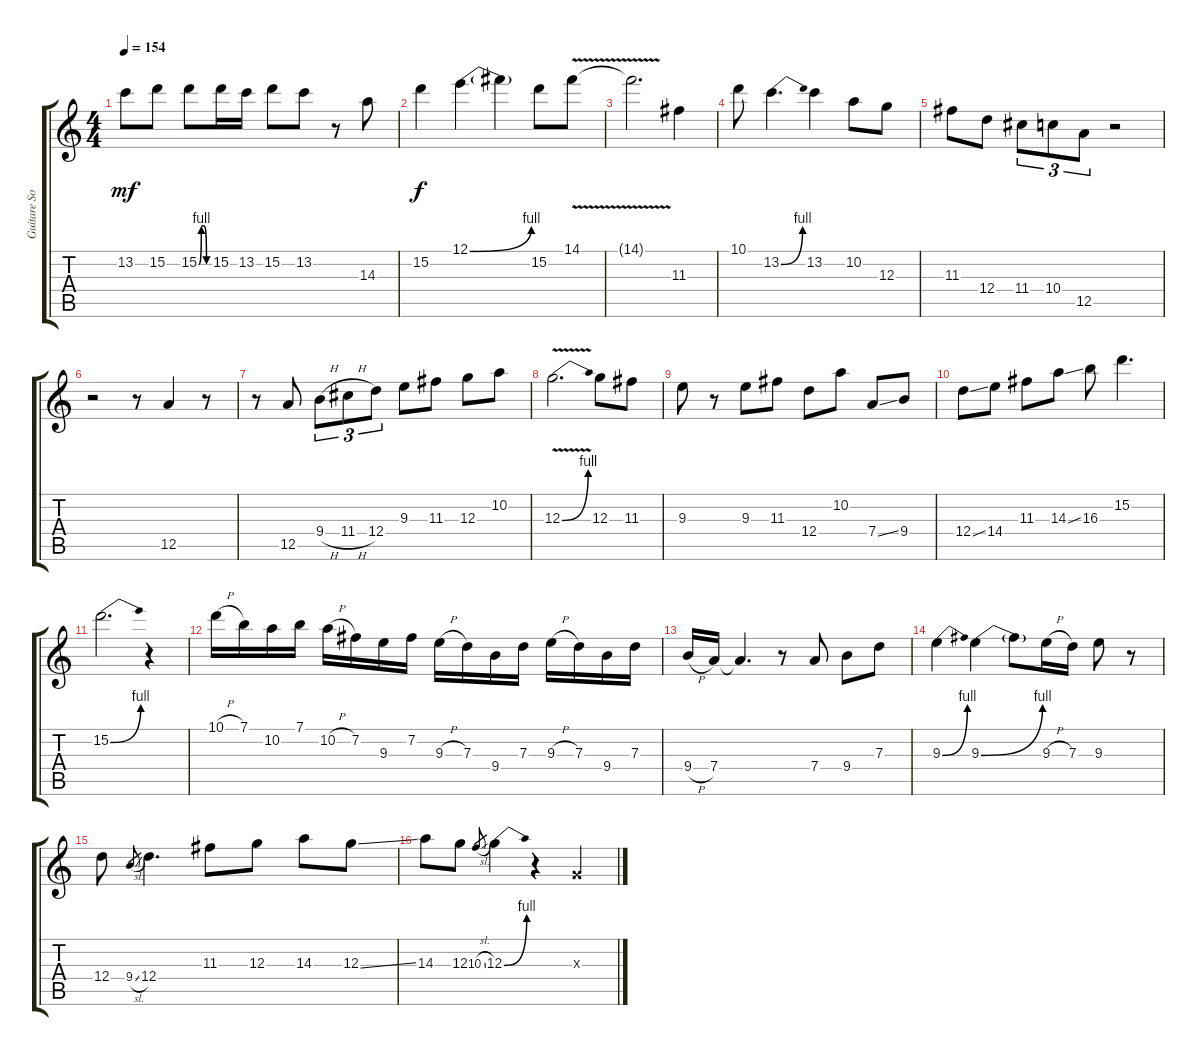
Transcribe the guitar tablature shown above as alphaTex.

\track ("Guitare Solo" "Guitare So") {instrument distortionguitar}
\staff {score tabs}
\tuning (E4 B3 G3 D3 A2 E2) {hide}
\ts (4 4)
\tempo 154
\clef g2
\ks c
13.2.8{dy mf} 15.2.8 15.2{be (custom 0 0 15 4 30 4 45 0 60 0)}.8 15.2.16 13.2.16 15.2.8 13.2.8 r.8 14.3.8 |
15.2.4{dy f} 12.1{be (bend 0 0 60 4)}.4 12.1{t}.4 15.2.8 14.1{v}.8 |
14.1{t}.2{d} 11.3.4 |
10.1.8 13.2{be (bend 0 0 60 4)}.4{d} 13.2.4 10.2.8 12.3.8 |
11.3.8 12.4.8 11.4.8{tu (3 2)} 10.4.8{tu (3 2)} 12.5.8{tu (3 2)} r.2 |
r.2 r.8 12.5.4 r.8 |
r.8 12.5.8 9.4{h}.8{tu (3 2)} 11.4{h}.8{tu (3 2)} 12.4.8{tu (3 2)} 9.3.8 11.3.8 12.3.8 10.2.8 |
12.3{be (bend 0 0 60 4) v}.2{d} 12.3.8 11.3.8 |
9.3.8 r.8 9.3.8 11.3.8 12.4.8 10.2.8 7.4{ss}.8 9.4.8 |
12.4{ss}.8 14.4.8 11.3.8 14.3{ss}.8 16.3.8 15.2.4{d} |
15.2{be (bend 0 0 60 4)}.2{d} r.4 |
10.1{h}.16 7.1.16 10.2.16 7.1.16 10.2{h}.16 7.2.16 9.3.16 7.2.16 9.3{h}.16 7.3.16 9.4.16 7.3.16 9.3{h}.16 7.3.16 9.4.16 7.3.16 |
9.4{h}.16 7.4.16 7.4{t}.4{d} r.8 7.4.8 9.4.8 7.3.8 |
9.3{be (bend 0 0 60 4)}.4 9.3{be (bend 0 0 60 4)}.4 9.3{t}.8 9.3{h}.16 7.3.16 9.3.8 r.8 |
12.4.8 9.4{sl}.8{gr} 12.4.4{d} 11.3.8 12.3.8 14.3.8 12.3{ss}.8 |
14.3.8 12.3.8 10.3{sl}.8{gr} 12.3{be (bend 0 0 60 4)}.4 r.4 0.3{x}.4
